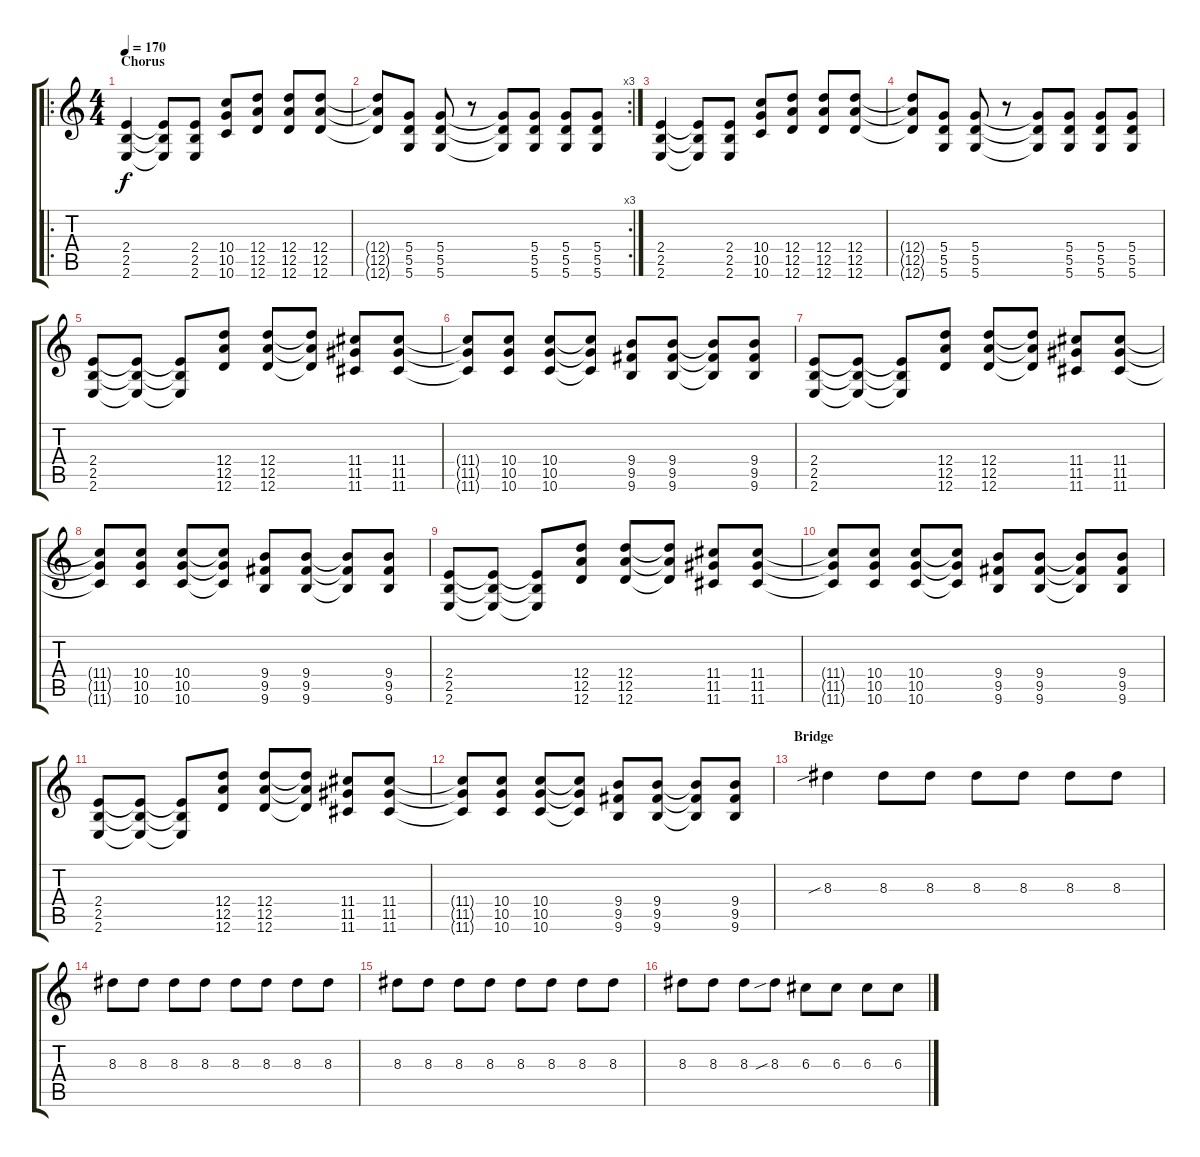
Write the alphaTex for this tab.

\track "" {instrument overdrivenguitar}
\staff {score tabs}
\tuning (E4 B3 G3 D3 A2 D2) {hide}
\ro
\ts (4 4)
\section ("" "Chorus")
\tempo 170
\clef g2
\ks c
(2.4 2.5 2.6).4{dy f} (2.4{t} 2.5{t} 2.6{t}).8 (2.4 2.5 2.6).8 (10.4 10.5 10.6).8 (12.4 12.5 12.6).8 (12.4 12.5 12.6).8 (12.4 12.5 12.6).8 |
\rc 3
(12.4{t} 12.5{t} 12.6{t}).8 (5.4 5.5 5.6).8 (5.4 5.5 5.6).8 r.8 (5.4{t} 5.5{t} 5.6{t}).8 (5.4 5.5 5.6).8 (5.4 5.5 5.6).8 (5.4 5.5 5.6).8 |
(2.4 2.5 2.6).4 (2.4{t} 2.5{t} 2.6{t}).8 (2.4 2.5 2.6).8 (10.4 10.5 10.6).8 (12.4 12.5 12.6).8 (12.4 12.5 12.6).8 (12.4 12.5 12.6).8 |
(12.4{t} 12.5{t} 12.6{t}).8 (5.4 5.5 5.6).8 (5.4 5.5 5.6).8 r.8 (5.4{t} 5.5{t} 5.6{t}).8 (5.4 5.5 5.6).8 (5.4 5.5 5.6).8 (5.4 5.5 5.6).8 |
(2.4 2.5 2.6).8 (2.4{t} 2.5{t} 2.6{t}).8 (2.4{t} 2.5{t} 2.6{t}).8 (12.4 12.5 12.6).8 (12.4 12.5 12.6).8 (12.4{t} 12.5{t} 12.6{t}).8 (11.4 11.5 11.6).8 (11.4 11.5 11.6).8 |
(11.4{t} 11.5{t} 11.6{t}).8 (10.4 10.5 10.6).8 (10.4 10.5 10.6).8 (10.4{t} 10.5{t} 10.6{t}).8 (9.4 9.5 9.6).8 (9.4 9.5 9.6).8 (9.4{t} 9.5{t} 9.6{t}).8 (9.4 9.5 9.6).8 |
(2.4 2.5 2.6).8 (2.4{t} 2.5{t} 2.6{t}).8 (2.4{t} 2.5{t} 2.6{t}).8 (12.4 12.5 12.6).8 (12.4 12.5 12.6).8 (12.4{t} 12.5{t} 12.6{t}).8 (11.4 11.5 11.6).8 (11.4 11.5 11.6).8 |
(11.4{t} 11.5{t} 11.6{t}).8 (10.4 10.5 10.6).8 (10.4 10.5 10.6).8 (10.4{t} 10.5{t} 10.6{t}).8 (9.4 9.5 9.6).8 (9.4 9.5 9.6).8 (9.4{t} 9.5{t} 9.6{t}).8 (9.4 9.5 9.6).8 |
(2.4 2.5 2.6).8 (2.4{t} 2.5{t} 2.6{t}).8 (2.4{t} 2.5{t} 2.6{t}).8 (12.4 12.5 12.6).8 (12.4 12.5 12.6).8 (12.4{t} 12.5{t} 12.6{t}).8 (11.4 11.5 11.6).8 (11.4 11.5 11.6).8 |
(11.4{t} 11.5{t} 11.6{t}).8 (10.4 10.5 10.6).8 (10.4 10.5 10.6).8 (10.4{t} 10.5{t} 10.6{t}).8 (9.4 9.5 9.6).8 (9.4 9.5 9.6).8 (9.4{t} 9.5{t} 9.6{t}).8 (9.4 9.5 9.6).8 |
(2.4 2.5 2.6).8 (2.4{t} 2.5{t} 2.6{t}).8 (2.4{t} 2.5{t} 2.6{t}).8 (12.4 12.5 12.6).8 (12.4 12.5 12.6).8 (12.4{t} 12.5{t} 12.6{t}).8 (11.4 11.5 11.6).8 (11.4 11.5 11.6).8 |
(11.4{t} 11.5{t} 11.6{t}).8 (10.4 10.5 10.6).8 (10.4 10.5 10.6).8 (10.4{t} 10.5{t} 10.6{t}).8 (9.4 9.5 9.6).8 (9.4 9.5 9.6).8 (9.4{t} 9.5{t} 9.6{t}).8 (9.4 9.5 9.6).8 |
\section ("" "Bridge")
8.3{sib}.4 8.3.8 8.3.8 8.3.8 8.3.8 8.3.8 8.3.8 |
8.3.8 8.3.8 8.3.8 8.3.8 8.3.8 8.3.8 8.3.8 8.3.8 |
8.3.8 8.3.8 8.3.8 8.3.8 8.3.8 8.3.8 8.3.8 8.3.8 |
8.3.8 8.3.8 8.3.8 8.3{sib}.8 6.3.8 6.3.8 6.3.8 6.3.8
